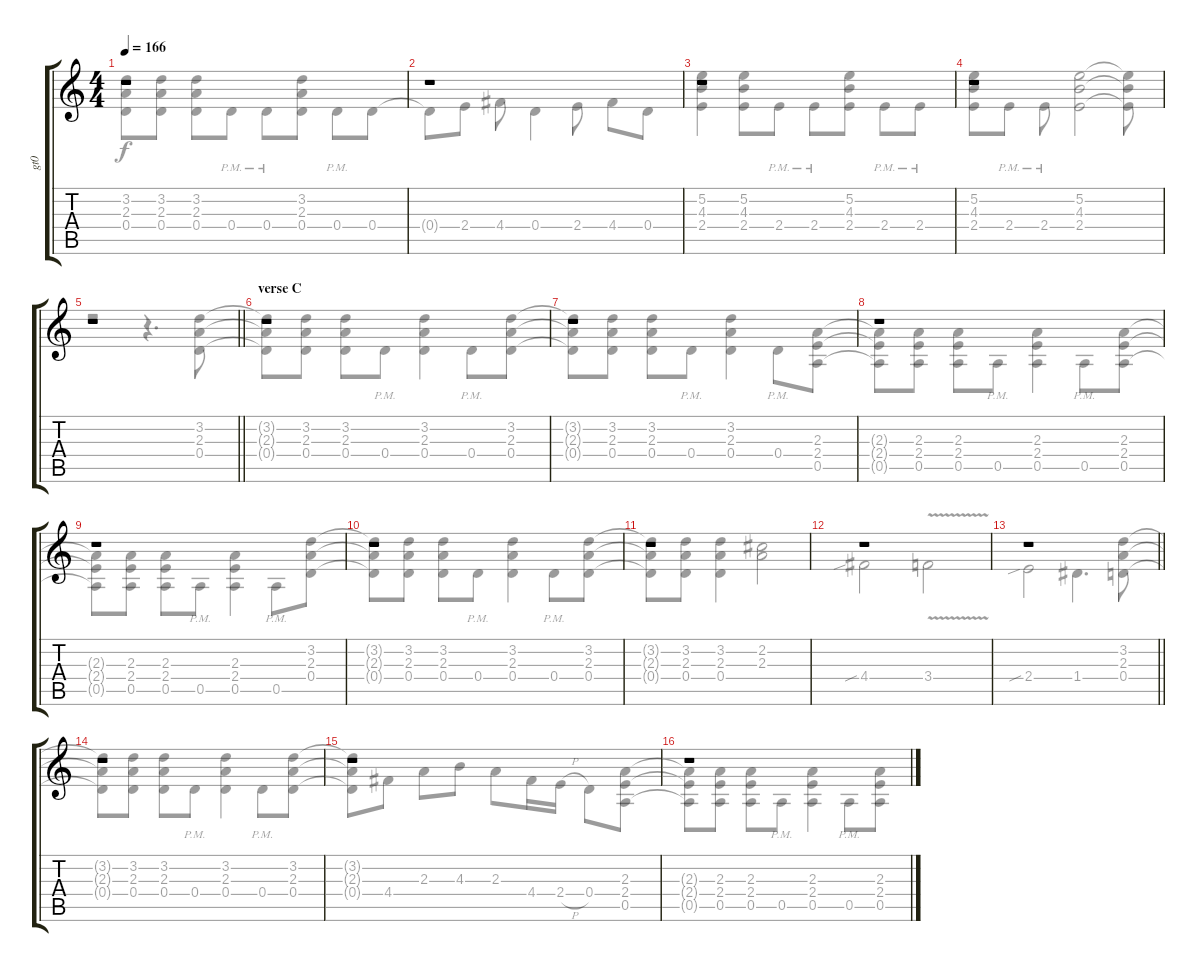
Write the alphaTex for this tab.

\track ("gt0" "gt0") {instrument overdrivenguitar}
\staff {score tabs}
\tuning (E4 B3 G3 D3 A2 E2) {hide}
\voice
\ts (4 4)
\tempo 166
\clef g2
\ks c
r.1{dy f} |
r.1 |
r.1 |
r.1 |
\barLineRight lightlight
r.1 |
\section ("" "verse C")
r.1 |
r.1 |
r.1 |
r.1 |
r.1 |
r.1 |
r.1 |
\barLineRight lightlight
r.1 |
r.1 |
r.1 |
r.1
\voice
\clef g2
\ottava regular
\simile none
\ks c
(3.2{t} 2.3{t} 0.4{t}).8{dy f} (3.2 2.3 0.4).8 (3.2 2.3 0.4).8 0.4{pm}.8 0.4{pm}.8 (3.2 2.3 0.4).8 0.4{pm}.8 0.4.8 |
0.4{t}.8 2.4.8 4.4.8 0.4.4 2.4.8 4.4.8 0.4.8 |
(5.2 4.3 2.4).4 (5.2 4.3 2.4).8 2.4{pm}.8 2.4{pm}.8 (5.2 4.3 2.4).8 2.4{pm}.8 2.4{pm}.8 |
(5.2 4.3 2.4).8 2.4{pm}.8 2.4{pm}.8 (5.2 4.3 2.4).2 (5.2{t} 4.3{t} 2.4{t}).8 |
\barLineRight lightlight
r.2 r.4{d} (3.2 2.3 0.4).8 |
(3.2{t} 2.3{t} 0.4{t}).8 (3.2 2.3 0.4).8 (3.2 2.3 0.4).8 0.4{pm}.8 (3.2 2.3 0.4).4 0.4{pm}.8 (3.2 2.3 0.4).8 |
(3.2{t} 2.3{t} 0.4{t}).8 (3.2 2.3 0.4).8 (3.2 2.3 0.4).8 0.4{pm}.8 (3.2 2.3 0.4).4 0.4{pm}.8 (2.3 2.4 0.5).8 |
(2.3{t} 2.4{t} 0.5{t}).8 (2.3 2.4 0.5).8 (2.3 2.4 0.5).8 0.5{pm}.8 (2.3 2.4 0.5).4 0.5{pm}.8 (2.3 2.4 0.5).8 |
(2.3{t} 2.4{t} 0.5{t}).8 (2.3 2.4 0.5).8 (2.3 2.4 0.5).8 0.5{pm}.8 (2.3 2.4 0.5).4 0.5{pm}.8 (3.2 2.3 0.4).8 |
(3.2{t} 2.3{t} 0.4{t}).8 (3.2 2.3 0.4).8 (3.2 2.3 0.4).8 0.4{pm}.8 (3.2 2.3 0.4).4 0.4{pm}.8 (3.2 2.3 0.4).8 |
(3.2{t} 2.3{t} 0.4{t}).8 (3.2 2.3 0.4).8 (3.2 2.3 0.4).4 (2.2 2.3).2 |
4.4{sib}.2 3.4{v}.2 |
\barLineRight lightlight
2.4{sib}.2 1.4.4{d} (3.2 2.3 0.4).8 |
(3.2{t} 2.3{t} 0.4{t}).8 (3.2 2.3 0.4).8 (3.2 2.3 0.4).8 0.4{pm}.8 (3.2 2.3 0.4).4 0.4{pm}.8 (3.2 2.3 0.4).8 |
(3.2{t} 2.3{t} 0.4{t}).8 4.4.8 2.3.8 4.3.8 2.3.8 4.4.16 2.4{h}.16 0.4.8 (2.3 2.4 0.5).8 |
(2.3{t} 2.4{t} 0.5{t}).8 (2.3 2.4 0.5).8 (2.3 2.4 0.5).8 0.5{pm}.8 (2.3 2.4 0.5).4 0.5{pm}.8 (2.3 2.4 0.5).8
